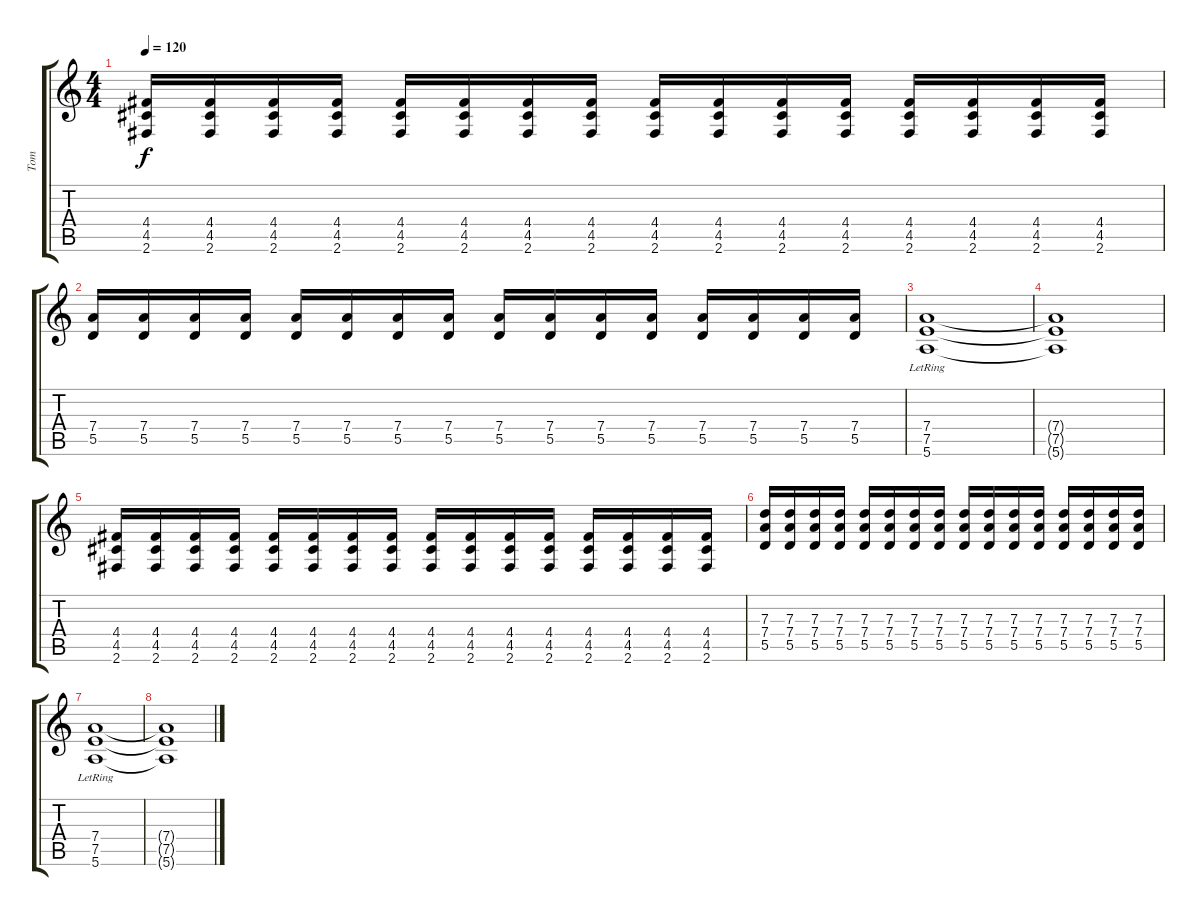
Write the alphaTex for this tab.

\track ("Tom" "Tom") {instrument overdrivenguitar}
\staff {score tabs}
\tuning (E4 B3 G3 D3 A2 E2) {hide}
\ts (4 4)
\tempo 120
\clef g2
\ks c
(4.4 4.5 2.6).16{dy f} (4.4 4.5 2.6).16 (4.4 4.5 2.6).16 (4.4 4.5 2.6).16 (4.4 4.5 2.6).16 (4.4 4.5 2.6).16 (4.4 4.5 2.6).16 (4.4 4.5 2.6).16 (4.4 4.5 2.6).16 (4.4 4.5 2.6).16 (4.4 4.5 2.6).16 (4.4 4.5 2.6).16 (4.4 4.5 2.6).16 (4.4 4.5 2.6).16 (4.4 4.5 2.6).16 (4.4 4.5 2.6).16 |
(7.4 5.5).16 (7.4 5.5).16 (7.4 5.5).16 (7.4 5.5).16 (7.4 5.5).16 (7.4 5.5).16 (7.4 5.5).16 (7.4 5.5).16 (7.4 5.5).16 (7.4 5.5).16 (7.4 5.5).16 (7.4 5.5).16 (7.4 5.5).16 (7.4 5.5).16 (7.4 5.5).16 (7.4 5.5).16 |
(7.4{lr} 7.5{lr} 5.6{lr}).1 |
(7.4{t} 7.5{t} 5.6{t}).1 |
(4.4 4.5 2.6).16 (4.4 4.5 2.6).16 (4.4 4.5 2.6).16 (4.4 4.5 2.6).16 (4.4 4.5 2.6).16 (4.4 4.5 2.6).16 (4.4 4.5 2.6).16 (4.4 4.5 2.6).16 (4.4 4.5 2.6).16 (4.4 4.5 2.6).16 (4.4 4.5 2.6).16 (4.4 4.5 2.6).16 (4.4 4.5 2.6).16 (4.4 4.5 2.6).16 (4.4 4.5 2.6).16 (4.4 4.5 2.6).16 |
(7.3 7.4 5.5).16 (7.3 7.4 5.5).16 (7.3 7.4 5.5).16 (7.3 7.4 5.5).16 (7.3 7.4 5.5).16 (7.3 7.4 5.5).16 (7.3 7.4 5.5).16 (7.3 7.4 5.5).16 (7.3 7.4 5.5).16 (7.3 7.4 5.5).16 (7.3 7.4 5.5).16 (7.3 7.4 5.5).16 (7.3 7.4 5.5).16 (7.3 7.4 5.5).16 (7.3 7.4 5.5).16 (7.3 7.4 5.5).16 |
(7.4{lr} 7.5{lr} 5.6{lr}).1 |
(7.4{t} 7.5{t} 5.6{t}).1
